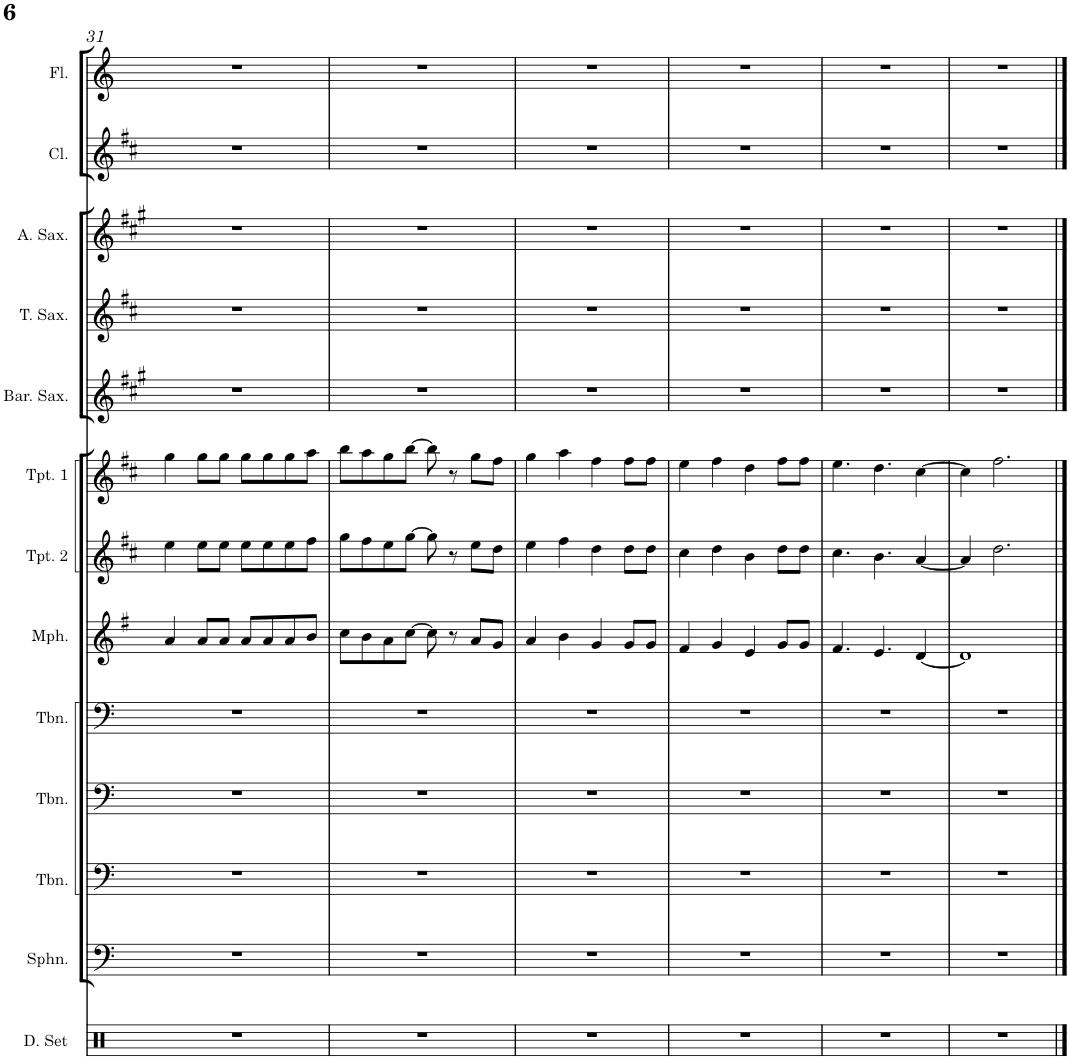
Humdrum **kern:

**kern	**kern	**kern	**kern	**kern	**kern	**kern	**kern	**kern	**kern	**kern	**kern	**kern
*part13	*part12	*part11	*part10	*part9	*part8	*part7	*part6	*part5	*part4	*part3	*part2	*part1
*staff13	*staff12	*staff11	*staff10	*staff9	*staff8	*staff7	*staff6	*staff5	*staff4	*staff3	*staff2	*staff1
*I"Drumset	*I"Sousaphone	*I"Trombone	*I"Trombone	*I"Trombone	*I"Mellophone	*I"Trumpet 2	*I"Trumpet 1	*I"Baritone Sax	*I"Tenor Sax	*I"Alto Sax	*I"Clarinet	*I"Flute
*I'D. Set	*I'Sphn.	*I'Tbn.	*I'Tbn.	*I'Tbn.	*I'Mph.	*I'Tpt. 2	*I'Tpt. 1	*I'Bar. Sax.	*I'T. Sax.	*I'A. Sax.	*I'Cl.	*I'Fl.
!!LO:PB:g=z
*clefX	*clefF4	*clefF4	*clefF4	*clefF4	*clefG2	*clefG2	*clefG2	*clefG2	*clefG2	*clefG2	*clefG2	*clefG2
*	*	*	*	*	*Trd4c7	*Trd1c2	*Trd1c2	*Trd12c21	*Trd8c14	*Trd5c9	*Trd1c2	*
*k[]	*k[]	*k[]	*k[]	*k[]	*k[f#]	*k[f#c#]	*k[f#c#]	*k[f#c#g#]	*k[f#c#]	*k[f#c#g#]	*k[f#c#]	*k[]
*M4/4	*M4/4	*M4/4	*M4/4	*M4/4	*M4/4	*M4/4	*M4/4	*M4/4	*M4/4	*M4/4	*M4/4	*M4/4
=31	=31	=31	=31	=31	=31	=31	=31	=31	=31	=31	=31	=31
1r	1r	1r	1r	1r	4a/	4ee\	4gg\	1r	1r	1r	1r	1r
.	.	.	.	.	8a/L	8ee\L	8gg\L	.	.	.	.	.
.	.	.	.	.	8a/J	8ee\J	8gg\J	.	.	.	.	.
.	.	.	.	.	8a/L	8ee\L	8gg\L	.	.	.	.	.
.	.	.	.	.	8a/	8ee\	8gg\	.	.	.	.	.
.	.	.	.	.	8a/	8ee\	8gg\	.	.	.	.	.
.	.	.	.	.	8b/J	8ff#\J	8aa\J	.	.	.	.	.
=32	=32	=32	=32	=32	=32	=32	=32	=32	=32	=32	=32	=32
1r	1r	1r	1r	1r	8cc\L	8gg\L	8bb\L	1r	1r	1r	1r	1r
.	.	.	.	.	8b\	8ff#\	8aa\	.	.	.	.	.
.	.	.	.	.	8a\	8ee\	8gg\	.	.	.	.	.
.	.	.	.	.	[8cc\J	[8gg\J	[8bb\J	.	.	.	.	.
.	.	.	.	.	8cc\]	8gg\]	8bb\]	.	.	.	.	.
.	.	.	.	.	8r	8r	8r	.	.	.	.	.
.	.	.	.	.	8a/L	8ee\L	8gg\L	.	.	.	.	.
.	.	.	.	.	8g/J	8dd\J	8ff#\J	.	.	.	.	.
=33	=33	=33	=33	=33	=33	=33	=33	=33	=33	=33	=33	=33
1r	1r	1r	1r	1r	4a/	4ee\	4gg\	1r	1r	1r	1r	1r
.	.	.	.	.	4b\	4ff#\	4aa\	.	.	.	.	.
.	.	.	.	.	4g/	4dd\	4ff#\	.	.	.	.	.
.	.	.	.	.	8g/L	8dd\L	8ff#\L	.	.	.	.	.
.	.	.	.	.	8g/J	8dd\J	8ff#\J	.	.	.	.	.
=34	=34	=34	=34	=34	=34	=34	=34	=34	=34	=34	=34	=34
1r	1r	1r	1r	1r	4f#/	4cc#\	4ee\	1r	1r	1r	1r	1r
.	.	.	.	.	4g/	4dd\	4ff#\	.	.	.	.	.
.	.	.	.	.	4e/	4b\	4dd\	.	.	.	.	.
.	.	.	.	.	8g/L	8dd\L	8ff#\L	.	.	.	.	.
.	.	.	.	.	8g/J	8dd\J	8ff#\J	.	.	.	.	.
=35	=35	=35	=35	=35	=35	=35	=35	=35	=35	=35	=35	=35
1r	1r	1r	1r	1r	4.f#/	4.cc#\	4.ee\	1r	1r	1r	1r	1r
.	.	.	.	.	4.e/	4.b\	4.dd\	.	.	.	.	.
.	.	.	.	.	[4d/	[4a/	[4cc#\	.	.	.	.	.
=36	=36	=36	=36	=36	=36	=36	=36	=36	=36	=36	=36	=36
1r	1r	1r	1r	1r	1d]	4a/]	4cc#\]	1r	1r	1r	1r	1r
.	.	.	.	.	.	2.dd\	2.ff#\	.	.	.	.	.
==	==	==	==	==	==	==	==	==	==	==	==	==
*-	*-	*-	*-	*-	*-	*-	*-	*-	*-	*-	*-	*-
